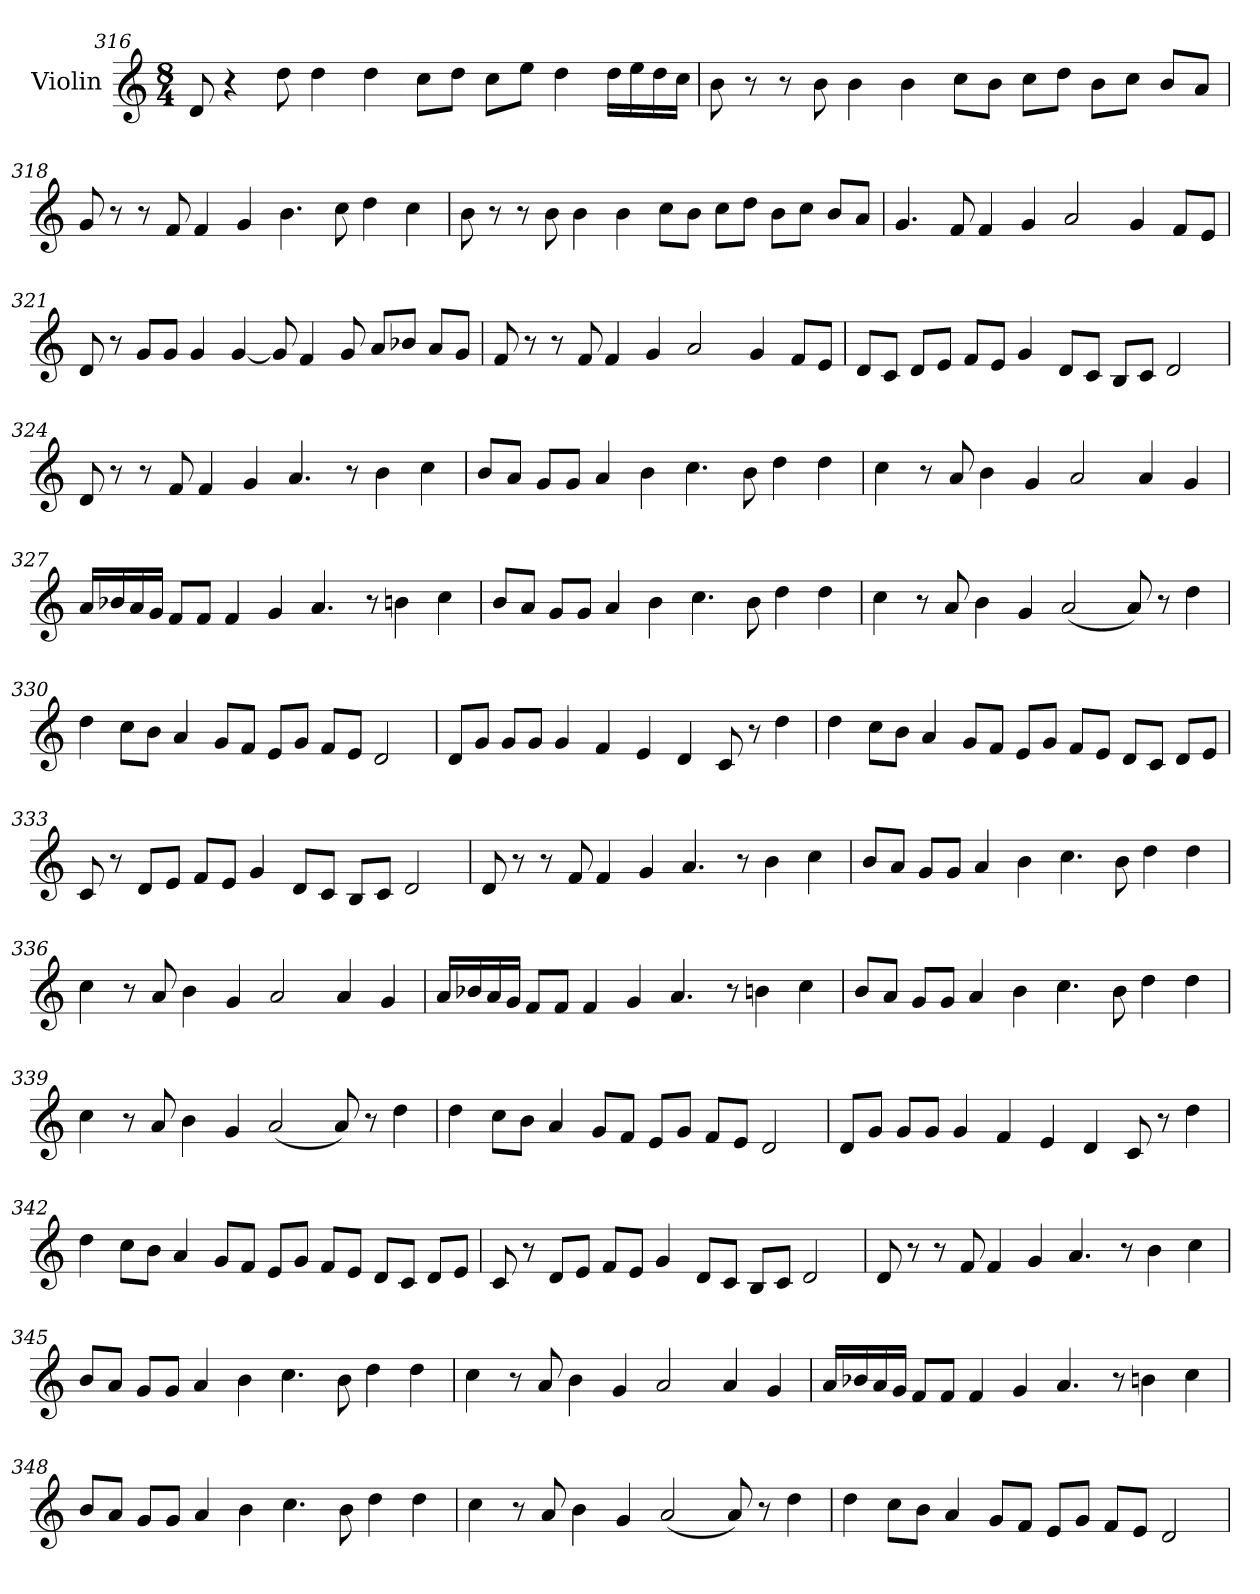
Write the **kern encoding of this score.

**kern
*part1
*staff1
*I"Violin
!!LO:PB:g=z
*clefG2
*k[]
*C:
*M8/4
=316
8d/
4r
8dd\
4dd\
4dd\
8cc\L
8dd\J
8cc\L
8ee\J
4dd\
16dd\LL
16ee\
16dd\
16cc\JJ
!!LO:PB:g=z
=317
8b\
8r
8r
8b\
4b\
4b\
8cc\L
8b\J
8cc\L
8dd\J
8b\L
8cc\J
8b/L
8a/J
!!LO:PB:g=z
=318
8g/
8r
8r
8f/
4f/
4g/
4.b\
8cc\
4dd\
4cc\
!!LO:PB:g=z
=319
8b\
8r
8r
8b\
4b\
4b\
8cc\L
8b\J
8cc\L
8dd\J
8b\L
8cc\J
8b/L
8a/J
!!LO:PB:g=z
=320
4.g/
8f/
4f/
4g/
2a/
4g/
8f/L
8e/J
!!LO:PB:g=z
=321
8d/
8r
8g/L
8g/J
4g/
[4g/
8g/]
4f/
8g/
8a/L
8b-X/J
8a/L
8g/J
!!LO:PB:g=z
=322
8f/
8r
8r
8f/
4f/
4g/
2a/
4g/
8f/L
8e/J
!!LO:PB:g=z
=323
8d/L
8c/J
8d/L
8e/J
8f/L
8e/J
4g/
8d/L
8c/J
8B/L
8c/J
2d/
!!LO:PB:g=z
=324
8d/
8r
8r
8f/
4f/
4g/
4.a/
8r
4b\
4cc\
=325
8b/L
8a/J
8g/L
8g/J
4a/
4b\
4.cc\
8b\
4dd\
4dd\
!!LO:PB:g=z
=326
4cc\
8r
8a/
4b\
4g/
2a/
4a/
4g/
!!LO:PB:g=z
=327
16a/LL
16b-X/
16a/
16g/JJ
8f/L
8f/J
4f/
4g/
4.a/
8r
4bn\
4cc\
!!LO:PB:g=z
=328
8b/L
8a/J
8g/L
8g/J
4a/
4b\
4.cc\
8b\
4dd\
4dd\
!!LO:PB:g=z
=329
4cc\
8r
8a/
4b\
4g/
(2a/
8a/)
8r
4dd\
!!LO:PB:g=z
=330
4dd\
8cc\L
8b\J
4a/
8g/L
8f/J
8e/L
8g/J
8f/L
8e/J
2d/
!!LO:PB:g=z
=331
8d/L
8g/J
8g/L
8g/J
4g/
4f/
4e/
4d/
8c/
8r
4dd\
!!LO:PB:g=z
=332
4dd\
8cc\L
8b\J
4a/
8g/L
8f/J
8e/L
8g/J
8f/L
8e/J
8d/L
8c/J
8d/L
8e/J
!!LO:PB:g=z
=333
8c/
8r
8d/L
8e/J
8f/L
8e/J
4g/
8d/L
8c/J
8B/L
8c/J
2d/
!!LO:PB:g=z
=334
8d/
8r
8r
8f/
4f/
4g/
4.a/
8r
4b\
4cc\
!!LO:PB:g=z
=335
8b/L
8a/J
8g/L
8g/J
4a/
4b\
4.cc\
8b\
4dd\
4dd\
!!LO:PB:g=z
=336
4cc\
8r
8a/
4b\
4g/
2a/
4a/
4g/
!!LO:PB:g=z
=337
16a/LL
16b-X/
16a/
16g/JJ
8f/L
8f/J
4f/
4g/
4.a/
8r
4bn\
4cc\
!!LO:PB:g=z
=338
8b/L
8a/J
8g/L
8g/J
4a/
4b\
4.cc\
8b\
4dd\
4dd\
!!LO:PB:g=z
=339
4cc\
8r
8a/
4b\
4g/
(2a/
8a/)
8r
4dd\
!!LO:PB:g=z
=340
4dd\
8cc\L
8b\J
4a/
8g/L
8f/J
8e/L
8g/J
8f/L
8e/J
2d/
=341
8d/L
8g/J
8g/L
8g/J
4g/
4f/
4e/
4d/
8c/
8r
4dd\
!!LO:PB:g=z
=342
4dd\
8cc\L
8b\J
4a/
8g/L
8f/J
8e/L
8g/J
8f/L
8e/J
8d/L
8c/J
8d/L
8e/J
!!LO:PB:g=z
=343
8c/
8r
8d/L
8e/J
8f/L
8e/J
4g/
8d/L
8c/J
8B/L
8c/J
2d/
!!LO:PB:g=z
=344
8d/
8r
8r
8f/
4f/
4g/
4.a/
8r
4b\
4cc\
!!LO:PB:g=z
=345
8b/L
8a/J
8g/L
8g/J
4a/
4b\
4.cc\
8b\
4dd\
4dd\
!!LO:PB:g=z
=346
4cc\
8r
8a/
4b\
4g/
2a/
4a/
4g/
!!LO:PB:g=z
=347
16a/LL
16b-X/
16a/
16g/JJ
8f/L
8f/J
4f/
4g/
4.a/
8r
4bn\
4cc\
!!LO:PB:g=z
=348
8b/L
8a/J
8g/L
8g/J
4a/
4b\
4.cc\
8b\
4dd\
4dd\
!!LO:PB:g=z
=349
4cc\
8r
8a/
4b\
4g/
(2a/
8a/)
8r
4dd\
!!LO:PB:g=z
=350
4dd\
8cc\L
8b\J
4a/
8g/L
8f/J
8e/L
8g/J
8f/L
8e/J
2d/
=
*-
